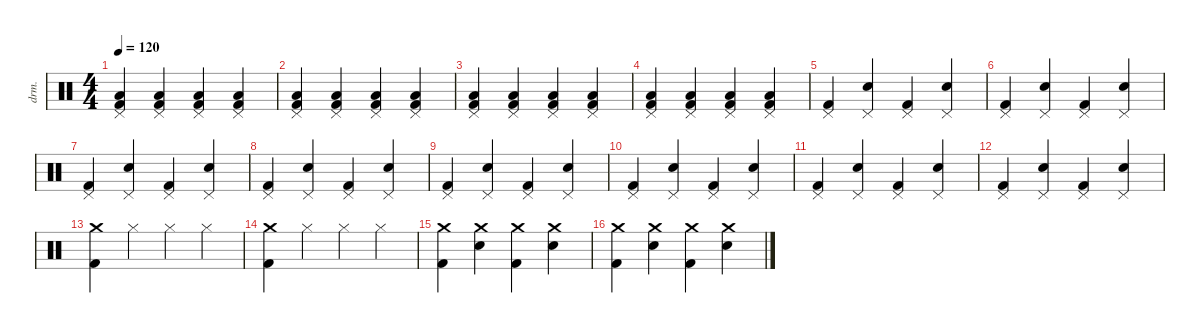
\defaultSystemsLayout 4
\hideDynamics
\bracketExtendMode nobrackets
\otherSystemsTrackNameOrientation horizontal
\track ("Drums (Meg White)" "drm.") {instrument percussion}
\staff {score}
\articulation defaults
\ts (4 4)
\tempo 120
\clef neutral
\ks c
("Pedal Hi-Hat (hit)" "Low Floor Tom (hit)" "Kick (hit) 2").4{dy f} ("Pedal Hi-Hat (hit)" "Low Floor Tom (hit)" "Kick (hit) 2").4 ("Pedal Hi-Hat (hit)" "Low Floor Tom (hit)" "Kick (hit) 2").4 ("Pedal Hi-Hat (hit)" "Low Floor Tom (hit)" "Kick (hit) 2").4 |
("Pedal Hi-Hat (hit)" "Low Floor Tom (hit)" "Kick (hit) 2").4 ("Pedal Hi-Hat (hit)" "Low Floor Tom (hit)" "Kick (hit) 2").4 ("Pedal Hi-Hat (hit)" "Low Floor Tom (hit)" "Kick (hit) 2").4 ("Pedal Hi-Hat (hit)" "Low Floor Tom (hit)" "Kick (hit) 2").4 |
("Pedal Hi-Hat (hit)" "Low Floor Tom (hit)" "Kick (hit) 2").4 ("Pedal Hi-Hat (hit)" "Low Floor Tom (hit)" "Kick (hit) 2").4 ("Pedal Hi-Hat (hit)" "Low Floor Tom (hit)" "Kick (hit) 2").4 ("Pedal Hi-Hat (hit)" "Low Floor Tom (hit)" "Kick (hit) 2").4 |
("Pedal Hi-Hat (hit)" "Low Floor Tom (hit)" "Kick (hit) 2").4 ("Pedal Hi-Hat (hit)" "Low Floor Tom (hit)" "Kick (hit) 2").4 ("Pedal Hi-Hat (hit)" "Low Floor Tom (hit)" "Kick (hit) 2").4 ("Pedal Hi-Hat (hit)" "Low Floor Tom (hit)" "Kick (hit) 2").4 |
("Pedal Hi-Hat (hit)" "Kick (hit) 2").4 ("Pedal Hi-Hat (hit)" "Snare (hit) 2").4 ("Pedal Hi-Hat (hit)" "Kick (hit) 2").4 ("Pedal Hi-Hat (hit)" "Snare (hit) 2").4 |
("Pedal Hi-Hat (hit)" "Kick (hit) 2").4 ("Pedal Hi-Hat (hit)" "Snare (hit) 2").4 ("Pedal Hi-Hat (hit)" "Kick (hit) 2").4 ("Pedal Hi-Hat (hit)" "Snare (hit) 2").4 |
("Pedal Hi-Hat (hit)" "Kick (hit) 2").4 ("Pedal Hi-Hat (hit)" "Snare (hit) 2").4 ("Pedal Hi-Hat (hit)" "Kick (hit) 2").4 ("Pedal Hi-Hat (hit)" "Snare (hit) 2").4 |
("Pedal Hi-Hat (hit)" "Kick (hit) 2").4 ("Pedal Hi-Hat (hit)" "Snare (hit) 2").4 ("Pedal Hi-Hat (hit)" "Kick (hit) 2").4 ("Pedal Hi-Hat (hit)" "Snare (hit) 2").4 |
("Pedal Hi-Hat (hit)" "Kick (hit) 2").4 ("Pedal Hi-Hat (hit)" "Snare (hit) 2").4 ("Pedal Hi-Hat (hit)" "Kick (hit) 2").4 ("Pedal Hi-Hat (hit)" "Snare (hit) 2").4 |
("Pedal Hi-Hat (hit)" "Kick (hit) 2").4 ("Pedal Hi-Hat (hit)" "Snare (hit) 2").4 ("Pedal Hi-Hat (hit)" "Kick (hit) 2").4 ("Pedal Hi-Hat (hit)" "Snare (hit) 2").4 |
("Pedal Hi-Hat (hit)" "Kick (hit) 2").4 ("Pedal Hi-Hat (hit)" "Snare (hit) 2").4 ("Pedal Hi-Hat (hit)" "Kick (hit) 2").4 ("Pedal Hi-Hat (hit)" "Snare (hit) 2").4 |
("Pedal Hi-Hat (hit)" "Kick (hit) 2").4 ("Pedal Hi-Hat (hit)" "Snare (hit) 2").4 ("Pedal Hi-Hat (hit)" "Kick (hit) 2").4 ("Pedal Hi-Hat (hit)" "Snare (hit) 2").4 |
("Crash medium (hit)" "Kick (hit) 2").4 "Hi-Hat (closed)".4 "Hi-Hat (closed)".4 "Hi-Hat (closed)".4 |
("Crash medium (hit)" "Kick (hit) 2").4 "Hi-Hat (closed)".4 "Hi-Hat (closed)".4 "Hi-Hat (closed)".4 |
("Crash medium (hit)" "Kick (hit) 2").4 ("Crash medium (hit)" "Snare (hit) 2").4 ("Crash medium (hit)" "Kick (hit) 2").4 ("Crash medium (hit)" "Snare (hit) 2").4 |
("Crash medium (hit)" "Kick (hit) 2").4 ("Crash medium (hit)" "Snare (hit) 2").4 ("Crash medium (hit)" "Kick (hit) 2").4 ("Crash medium (hit)" "Snare (hit) 2").4
